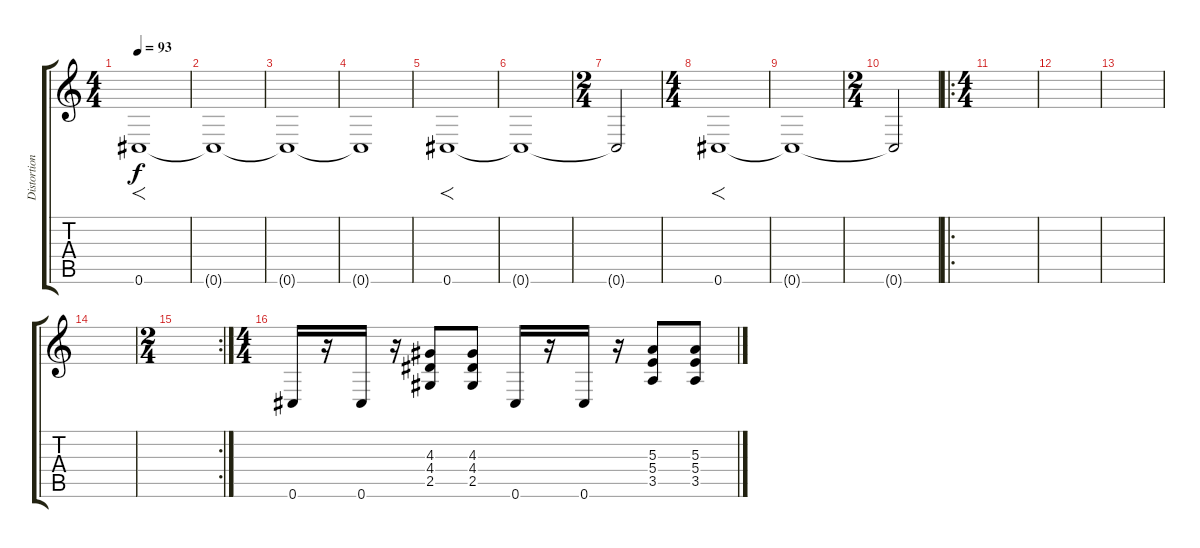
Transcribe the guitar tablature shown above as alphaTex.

\track ("Distortion" "Distortion") {instrument distortionguitar}
\staff {score tabs}
\tuning (Db4 Ab3 E3 B2 Gb2 Db2) {hide}
\ts (4 4)
\tempo 93
\clef g2
\ks c
0.6.1{f dy f instrument distortionguitar} |
0.6{t}.1 |
0.6{t}.1 |
0.6{t}.1 |
0.6.1{f} |
0.6{t}.1 |
\ts (2 4)
0.6{t}.2 |
\ts (4 4)
0.6.1{f} |
0.6{t}.1 |
\ts (2 4)
0.6{t}.2 |
\ro
\ts (4 4)
|
|
|
|
\rc 2
\ts (2 4)
|
\ts (4 4)
0.6.16 r.16 0.6.16 r.16 (4.3 4.4 2.5).8 (4.3 4.4 2.5).8 0.6.16 r.16 0.6.16 r.16 (5.3 5.4 3.5).8 (5.3 5.4 3.5).8
